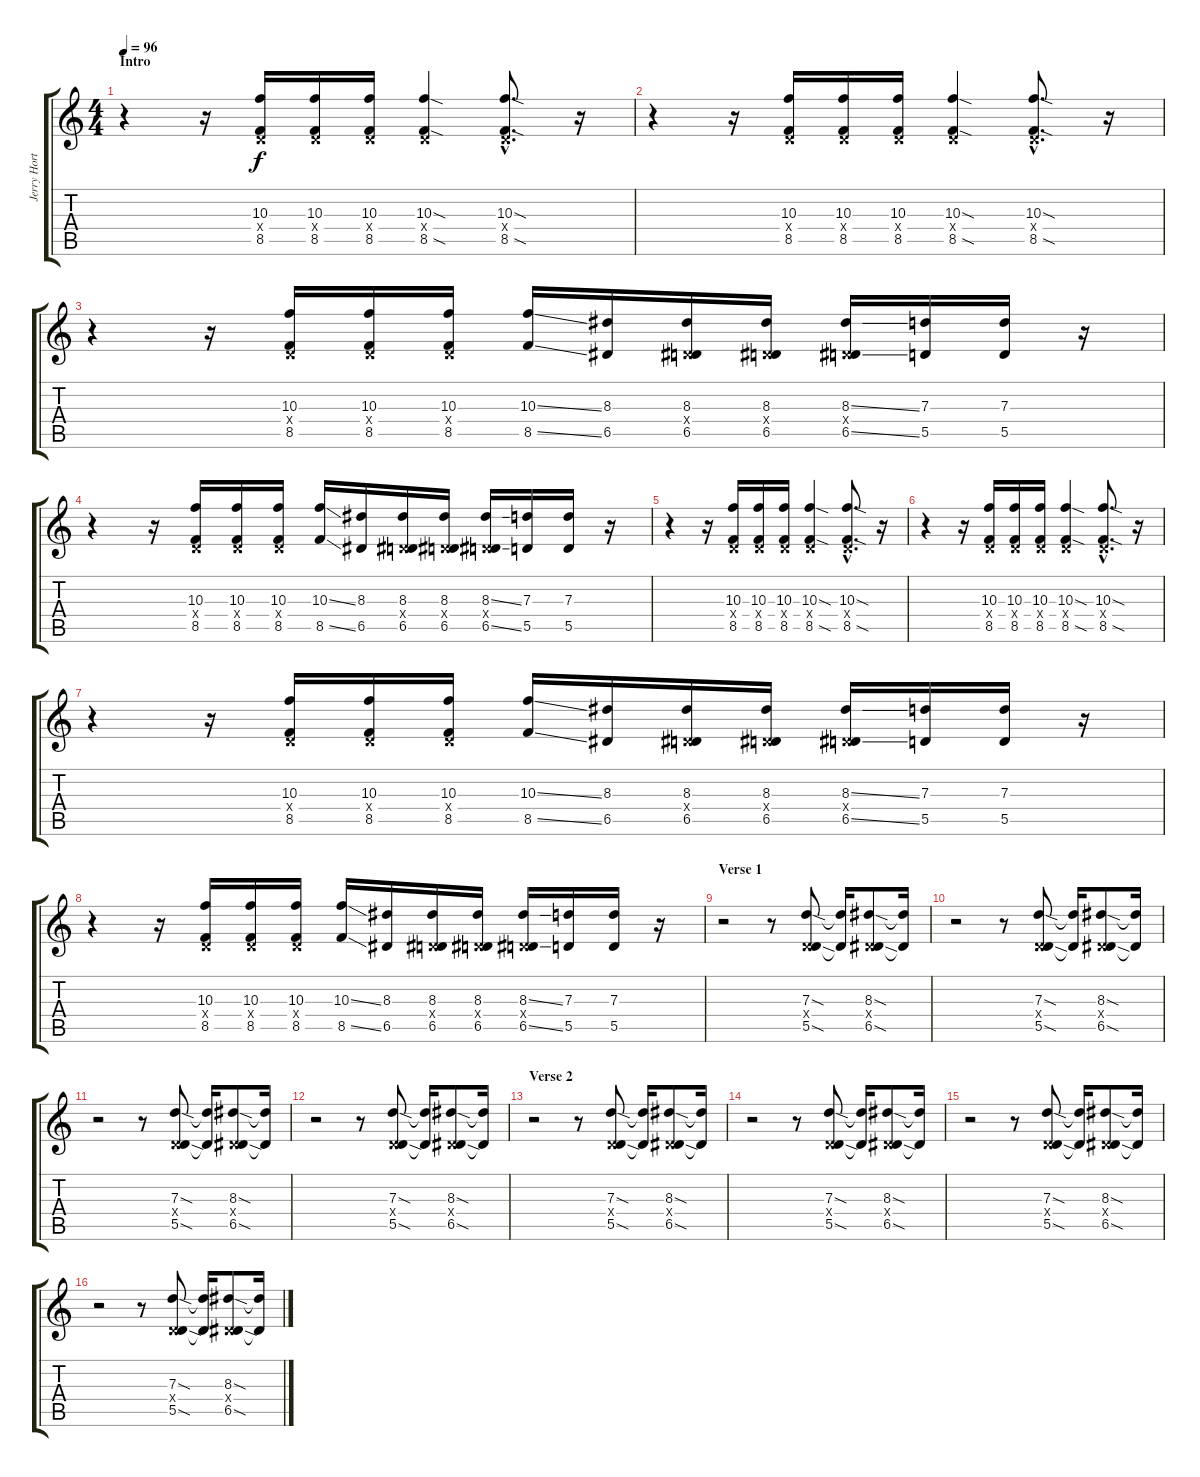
\track ("Jerry Horton" "Jerry Hort") {instrument distortionguitar}
\staff {score tabs}
\tuning (E4 B3 G3 D3 A2 D2) {hide}
\ts (4 4)
\section ("" "Intro")
\tempo 96
\clef g2
\ks c
r.4{dy f instrument distortionguitar} r.16 (10.3 0.4{x} 8.5).16 (10.3 0.4{x} 8.5).16 (10.3 0.4{x} 8.5).16 (10.3{sod} 0.4{x} 8.5{sod}).4 (10.3{sod hac} 0.4{hac x} 8.5{sod hac}).8{d} r.16 |
r.4 r.16 (10.3 0.4{x} 8.5).16 (10.3 0.4{x} 8.5).16 (10.3 0.4{x} 8.5).16 (10.3{sod} 0.4{x} 8.5{sod}).4 (10.3{sod hac} 0.4{hac x} 8.5{sod hac}).8{d} r.16 |
r.4 r.16 (10.3 0.4{x} 8.5).16 (10.3 0.4{x} 8.5).16 (10.3 0.4{x} 8.5).16 (10.3{ss} 8.5{ss}).16 (8.3 6.5).16 (8.3 0.4{x} 6.5).16 (8.3 0.4{x} 6.5).16 (8.3{ss} 0.4{x} 6.5{ss}).16 (7.3 5.5).16 (7.3 5.5).16 r.16 |
r.4 r.16 (10.3 0.4{x} 8.5).16 (10.3 0.4{x} 8.5).16 (10.3 0.4{x} 8.5).16 (10.3{ss} 8.5{ss}).16 (8.3 6.5).16 (8.3 0.4{x} 6.5).16 (8.3 0.4{x} 6.5).16 (8.3{ss} 0.4{x} 6.5{ss}).16 (7.3 5.5).16 (7.3 5.5).16 r.16 |
r.4{volume 15 balance 8} r.16 (10.3 0.4{x} 8.5).16 (10.3 0.4{x} 8.5).16 (10.3 0.4{x} 8.5).16 (10.3{sod} 0.4{x} 8.5{sod}).4 (10.3{sod hac} 0.4{hac x} 8.5{sod hac}).8{d} r.16 |
r.4 r.16 (10.3 0.4{x} 8.5).16 (10.3 0.4{x} 8.5).16 (10.3 0.4{x} 8.5).16 (10.3{sod} 0.4{x} 8.5{sod}).4 (10.3{sod hac} 0.4{hac x} 8.5{sod hac}).8{d} r.16 |
r.4 r.16 (10.3 0.4{x} 8.5).16 (10.3 0.4{x} 8.5).16 (10.3 0.4{x} 8.5).16 (10.3{ss} 8.5{ss}).16 (8.3 6.5).16 (8.3 0.4{x} 6.5).16 (8.3 0.4{x} 6.5).16 (8.3{ss} 0.4{x} 6.5{ss}).16 (7.3 5.5).16 (7.3 5.5).16 r.16 |
r.4 r.16 (10.3 0.4{x} 8.5).16 (10.3 0.4{x} 8.5).16 (10.3 0.4{x} 8.5).16 (10.3{ss} 8.5{ss}).16 (8.3 6.5).16 (8.3 0.4{x} 6.5).16 (8.3 0.4{x} 6.5).16 (8.3{ss} 0.4{x} 6.5{ss}).16 (7.3 5.5).16 (7.3 5.5).16 r.16 |
\section ("" "Verse 1")
r.2 r.8 (7.3{sod} 0.4{x} 5.5{sod}).8 (7.3{t} 5.5{t}).16 (8.3{sod} 0.4{x} 6.5{sod}).8 (8.3{t} 6.5{t}).16 |
r.2 r.8 (7.3{sod} 0.4{x} 5.5{sod}).8 (7.3{t} 5.5{t}).16 (8.3{sod} 0.4{x} 6.5{sod}).8 (8.3{t} 6.5{t}).16 |
r.2 r.8 (7.3{sod} 0.4{x} 5.5{sod}).8 (7.3{t} 5.5{t}).16 (8.3{sod} 0.4{x} 6.5{sod}).8 (8.3{t} 6.5{t}).16 |
r.2 r.8 (7.3{sod} 0.4{x} 5.5{sod}).8 (7.3{t} 5.5{t}).16 (8.3{sod} 0.4{x} 6.5{sod}).8 (8.3{t} 6.5{t}).16 |
\section ("" "Verse 2")
r.2 r.8 (7.3{sod} 0.4{x} 5.5{sod}).8 (7.3{t} 5.5{t}).16 (8.3{sod} 0.4{x} 6.5{sod}).8 (8.3{t} 6.5{t}).16 |
r.2 r.8 (7.3{sod} 0.4{x} 5.5{sod}).8 (7.3{t} 5.5{t}).16 (8.3{sod} 0.4{x} 6.5{sod}).8 (8.3{t} 6.5{t}).16 |
r.2 r.8 (7.3{sod} 0.4{x} 5.5{sod}).8 (7.3{t} 5.5{t}).16 (8.3{sod} 0.4{x} 6.5{sod}).8 (8.3{t} 6.5{t}).16 |
r.2 r.8 (7.3{sod} 0.4{x} 5.5{sod}).8 (7.3{t} 5.5{t}).16 (8.3{sod} 0.4{x} 6.5{sod}).8 (8.3{t} 6.5{t}).16
